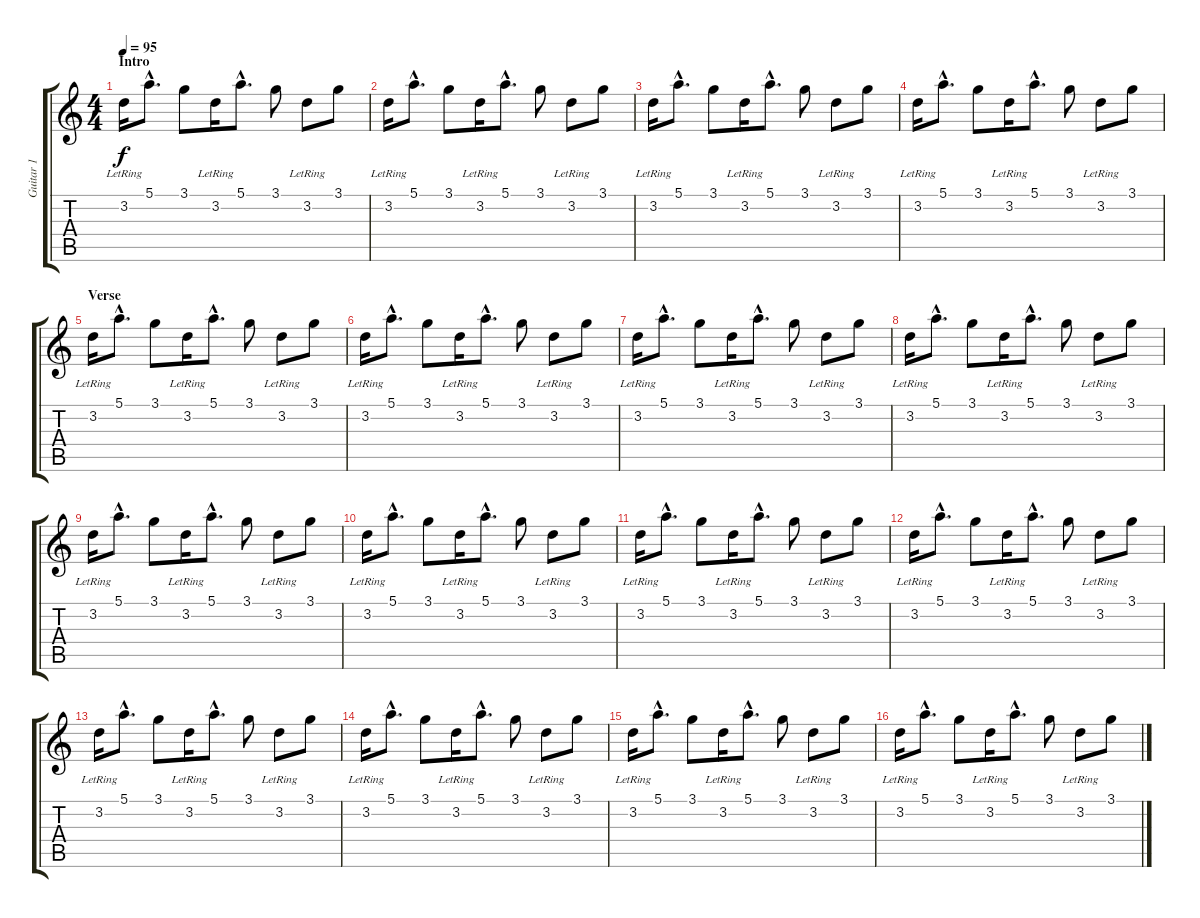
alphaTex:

\track ("Guitar 1" "Guitar 1") {instrument electricguitarjazz}
\staff {score tabs}
\tuning (E4 B3 G3 D3 A2 E2) {hide}
\ts (4 4)
\section ("" "Intro")
\tempo 95
\clef g2
\ks c
3.2{lr}.16{dy f instrument electricguitarjazz} 5.1{hac}.8{d} 3.1.8 3.2{lr}.16 5.1{hac}.8{d} 3.1.8 3.2{lr}.8 3.1.8 |
3.2{lr}.16 5.1{hac}.8{d} 3.1.8 3.2{lr}.16 5.1{hac}.8{d} 3.1.8 3.2{lr}.8 3.1.8 |
3.2{lr}.16 5.1{hac}.8{d} 3.1.8 3.2{lr}.16 5.1{hac}.8{d} 3.1.8 3.2{lr}.8 3.1.8 |
3.2{lr}.16 5.1{hac}.8{d} 3.1.8 3.2{lr}.16 5.1{hac}.8{d} 3.1.8 3.2{lr}.8 3.1.8 |
\section ("" "Verse")
3.2{lr}.16 5.1{hac}.8{d} 3.1.8 3.2{lr}.16 5.1{hac}.8{d} 3.1.8 3.2{lr}.8 3.1.8 |
3.2{lr}.16 5.1{hac}.8{d} 3.1.8 3.2{lr}.16 5.1{hac}.8{d} 3.1.8 3.2{lr}.8 3.1.8 |
3.2{lr}.16 5.1{hac}.8{d} 3.1.8 3.2{lr}.16 5.1{hac}.8{d} 3.1.8 3.2{lr}.8 3.1.8 |
3.2{lr}.16 5.1{hac}.8{d} 3.1.8 3.2{lr}.16 5.1{hac}.8{d} 3.1.8 3.2{lr}.8 3.1.8 |
3.2{lr}.16 5.1{hac}.8{d} 3.1.8 3.2{lr}.16 5.1{hac}.8{d} 3.1.8 3.2{lr}.8 3.1.8 |
3.2{lr}.16 5.1{hac}.8{d} 3.1.8 3.2{lr}.16 5.1{hac}.8{d} 3.1.8 3.2{lr}.8 3.1.8 |
3.2{lr}.16 5.1{hac}.8{d} 3.1.8 3.2{lr}.16 5.1{hac}.8{d} 3.1.8 3.2{lr}.8 3.1.8 |
3.2{lr}.16 5.1{hac}.8{d} 3.1.8 3.2{lr}.16 5.1{hac}.8{d} 3.1.8 3.2{lr}.8 3.1.8 |
3.2{lr}.16 5.1{hac}.8{d} 3.1.8 3.2{lr}.16 5.1{hac}.8{d} 3.1.8 3.2{lr}.8 3.1.8 |
3.2{lr}.16 5.1{hac}.8{d} 3.1.8 3.2{lr}.16 5.1{hac}.8{d} 3.1.8 3.2{lr}.8 3.1.8 |
3.2{lr}.16 5.1{hac}.8{d} 3.1.8 3.2{lr}.16 5.1{hac}.8{d} 3.1.8 3.2{lr}.8 3.1.8 |
3.2{lr}.16 5.1{hac}.8{d} 3.1.8 3.2{lr}.16 5.1{hac}.8{d} 3.1.8 3.2{lr}.8 3.1.8
